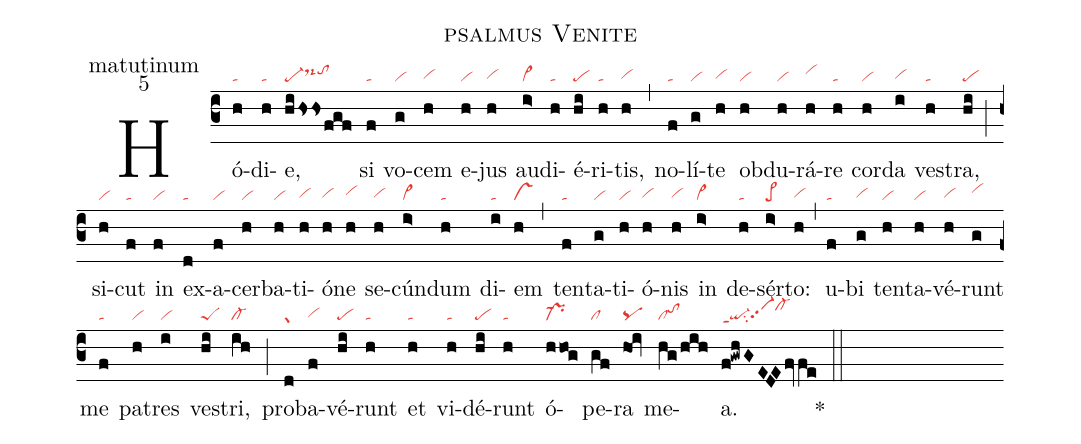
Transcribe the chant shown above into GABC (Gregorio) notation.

name: psalmus Venite;
office-part: matutinum;
mode: 5;
nabc-lines: 1;
%%
(c3)
Hó(h|ta)di(h|ta)e,(hihssfgf|pe-ds-hitohi) si(f|ta) vo(g|vi)cem(h|vihg) e(h|vi)jus(h|vihg) au(i>|vi>)di(h|ta)é(hi|pe)ri(h|ta)tis,(h|vihg) (,)
no(f|ta)lí(g|vi)te(h|vihg) ob(h|vi)du(h|vi)rá(h|vihi)re(h|ta) cor(h|vi)da(i|vihg) ves(h|ta)tra,(hi|pe) (;)
si(h|vi)cut(f|ta) in(f|vi) ex(d|ta)a(f|vi)cer(h|vi)ba(h|vi)ti(h|vihg)ó(h|vihg)ne(h|vihh) se(h|vihg)cún(i>|vi>)dum(h|ta) di(i|ta)em(h|vs) (,)
ten(f|ta)ta(g|vi)ti(h|vi)ó(h|vihg)nis(h|vihg) in(i>|vi>) de(h|ta)sér(i>|pe>)to:(h|vihg) (,)
u(f|ta)bi(g|vihg) ten(h|vi)ta(h|vi)vé(h|vihg)runt(g|vihi) me(f|ta) pat(h|vi)res(i|vi) ves(hi|peS)tri,(ih|cl-) (;)
pro(d|gr)ba(f|vihg)vé(hi|pe)runt(h|ta) et(h|ta) vi(h|ta)dé(hi|pe)runt(h|ta) ó(h/ho!g|pr-)pe(gf|cl)ra(ho<!iv|pq) me(hg/hih|cltohi)a.(f!gwhGEDEfv/fe|qi-ppt1su2vi-hgpp2cl-hj) *(::)
